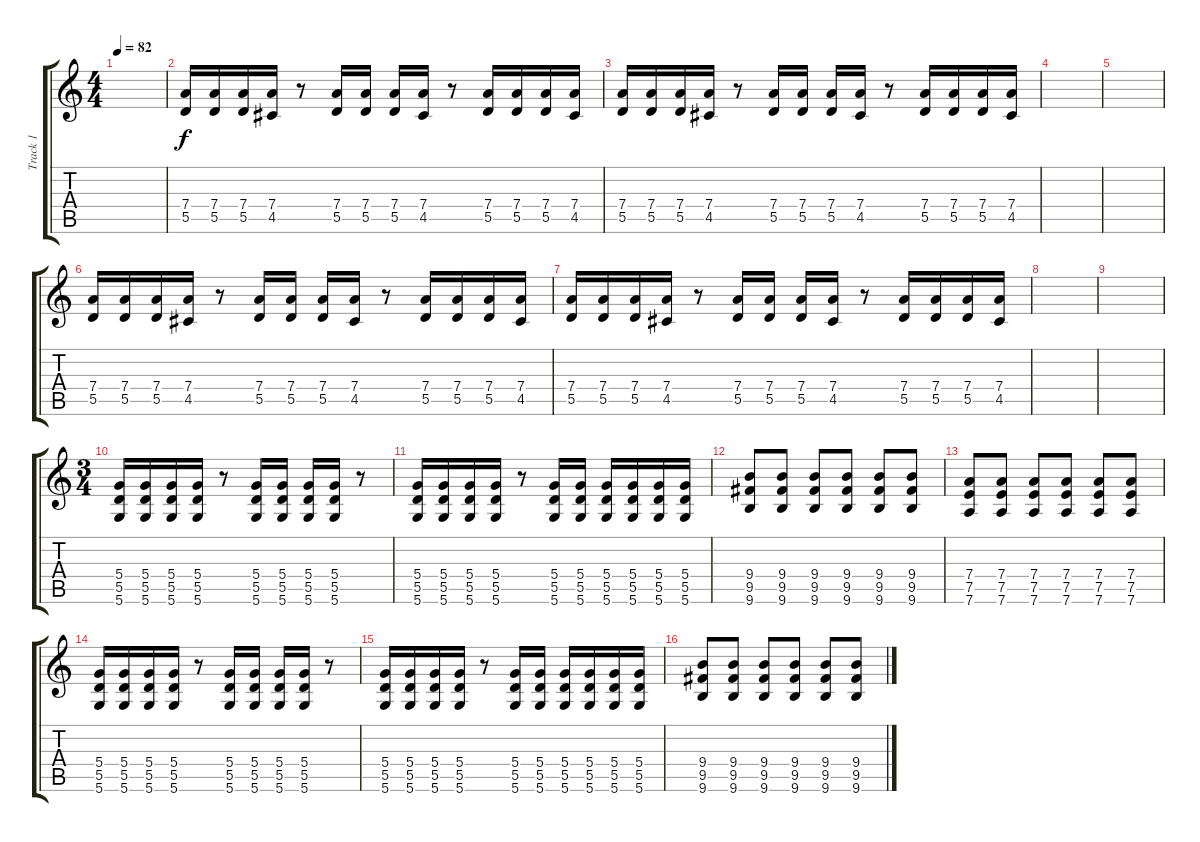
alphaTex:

\track ("Track 1" "Track 1") {instrument overdrivenguitar}
\staff {score tabs}
\tuning (E4 B3 G3 D3 A2 D2) {hide}
\ts (4 4)
\tempo 82
\clef g2
\ks c
|
(7.4 5.5).16 (7.4 5.5).16 (7.4 5.5).16 (7.4 4.5).16 r.8 (7.4 5.5).16 (7.4 5.5).16 (7.4 5.5).16 (7.4 4.5).16 r.8 (7.4 5.5).16 (7.4 5.5).16 (7.4 5.5).16 (7.4 4.5).16 |
(7.4 5.5).16 (7.4 5.5).16 (7.4 5.5).16 (7.4 4.5).16 r.8 (7.4 5.5).16 (7.4 5.5).16 (7.4 5.5).16 (7.4 4.5).16 r.8 (7.4 5.5).16 (7.4 5.5).16 (7.4 5.5).16 (7.4 4.5).16 |
|
|
(7.4 5.5).16 (7.4 5.5).16 (7.4 5.5).16 (7.4 4.5).16 r.8 (7.4 5.5).16 (7.4 5.5).16 (7.4 5.5).16 (7.4 4.5).16 r.8 (7.4 5.5).16 (7.4 5.5).16 (7.4 5.5).16 (7.4 4.5).16 |
(7.4 5.5).16 (7.4 5.5).16 (7.4 5.5).16 (7.4 4.5).16 r.8 (7.4 5.5).16 (7.4 5.5).16 (7.4 5.5).16 (7.4 4.5).16 r.8 (7.4 5.5).16 (7.4 5.5).16 (7.4 5.5).16 (7.4 4.5).16 |
|
|
\ts (3 4)
(5.4 5.5 5.6).16 (5.4 5.5 5.6).16 (5.4 5.5 5.6).16 (5.4 5.5 5.6).16 r.8 (5.4 5.5 5.6).16 (5.4 5.5 5.6).16 (5.4 5.5 5.6).16 (5.4 5.5 5.6).16 r.8 |
(5.4 5.5 5.6).16 (5.4 5.5 5.6).16 (5.4 5.5 5.6).16 (5.4 5.5 5.6).16 r.8 (5.4 5.5 5.6).16 (5.4 5.5 5.6).16 (5.4 5.5 5.6).16 (5.4 5.5 5.6).16 (5.4 5.5 5.6).16 (5.4 5.5 5.6).16 |
(9.4 9.5 9.6).8 (9.4 9.5 9.6).8 (9.4 9.5 9.6).8 (9.4 9.5 9.6).8 (9.4 9.5 9.6).8 (9.4 9.5 9.6).8 |
(7.4 7.5 7.6).8 (7.4 7.5 7.6).8 (7.4 7.5 7.6).8 (7.4 7.5 7.6).8 (7.4 7.5 7.6).8 (7.4 7.5 7.6).8 |
(5.4 5.5 5.6).16 (5.4 5.5 5.6).16 (5.4 5.5 5.6).16 (5.4 5.5 5.6).16 r.8 (5.4 5.5 5.6).16 (5.4 5.5 5.6).16 (5.4 5.5 5.6).16 (5.4 5.5 5.6).16 r.8 |
(5.4 5.5 5.6).16 (5.4 5.5 5.6).16 (5.4 5.5 5.6).16 (5.4 5.5 5.6).16 r.8 (5.4 5.5 5.6).16 (5.4 5.5 5.6).16 (5.4 5.5 5.6).16 (5.4 5.5 5.6).16 (5.4 5.5 5.6).16 (5.4 5.5 5.6).16 |
(9.4 9.5 9.6).8 (9.4 9.5 9.6).8 (9.4 9.5 9.6).8 (9.4 9.5 9.6).8 (9.4 9.5 9.6).8 (9.4 9.5 9.6).8
